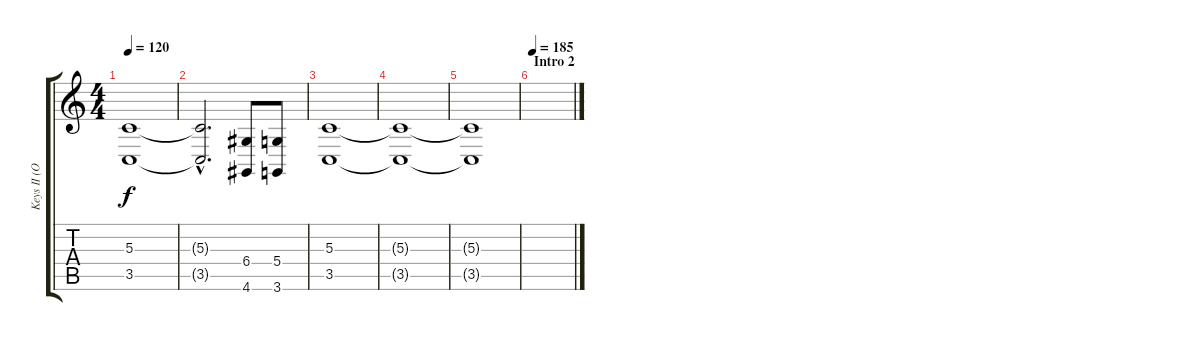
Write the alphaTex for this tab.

\track ("Keys II (Organ 1)" "Keys II (O") {instrument drawbarorgan}
\staff {score tabs}
\tuning (E4 B3 G3 D3 A2 E2) {hide}
\ts (4 4)
\tempo 120
\clef g2
\ks c
(5.3 3.5).1{dy f} |
(5.3{hac t} 3.5{hac t}).2{d} (6.4 4.6).8 (5.4 3.6).8 |
(5.3 3.5).1 |
(5.3{t} 3.5{t}).1 |
(5.3{t} 3.5{t}).1 |
\section ("" "Intro 2")
\tempo 185
